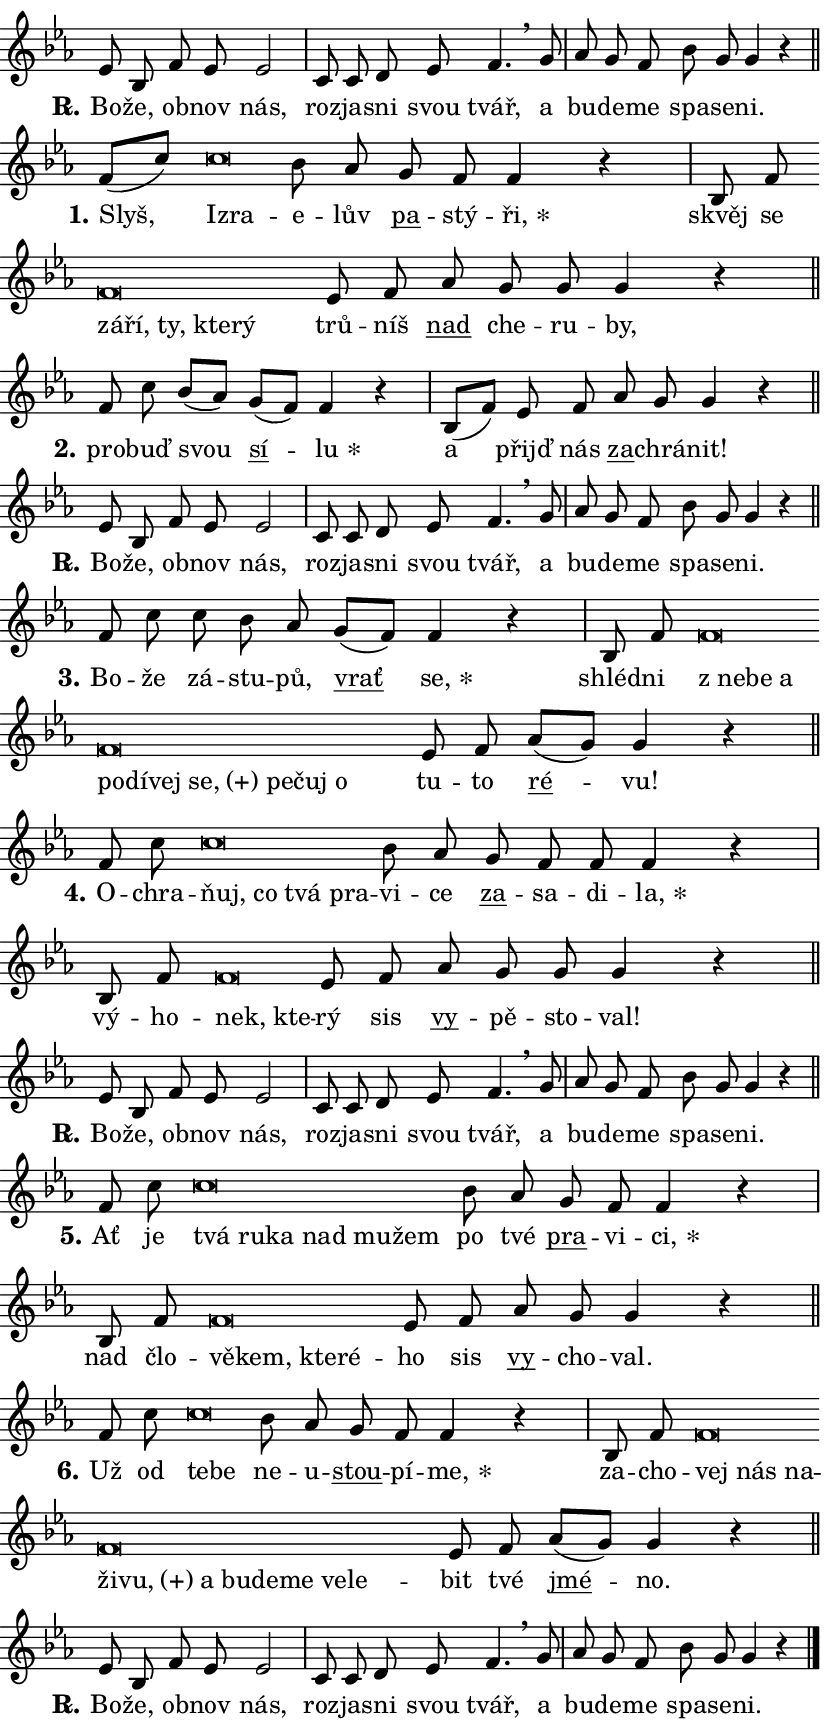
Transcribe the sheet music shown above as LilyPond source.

\version "2.24.0"
\header { tagline = "" }
\paper {
  indent = 0\cm
  top-margin = 0\cm
  right-margin = 0.13\cm % to fit lyric hyphens
  bottom-margin = 0\cm
  left-margin = 0\cm
  paper-width = 14\cm
  page-breaking = #ly:one-page-breaking
  system-system-spacing.basic-distance = #11
  score-system-spacing.basic-distance = #11
  ragged-last = ##f
}


%% Author: Thomas Morley
%% https://lists.gnu.org/archive/html/lilypond-user/2020-05/msg00002.html
#(define (line-position grob)
"Returns position of @var[grob} in current system:
   @code{'start}, if at first time-step
   @code{'end}, if at last time-step
   @code{'middle} otherwise
"
  (let* ((col (ly:item-get-column grob))
         (ln (ly:grob-object col 'left-neighbor))
         (rn (ly:grob-object col 'right-neighbor))
         (col-to-check-left (if (ly:grob? ln) ln col))
         (col-to-check-right (if (ly:grob? rn) rn col))
         (break-dir-left
           (and
             (ly:grob-property col-to-check-left 'non-musical #f)
             (ly:item-break-dir col-to-check-left)))
         (break-dir-right
           (and
             (ly:grob-property col-to-check-right 'non-musical #f)
             (ly:item-break-dir col-to-check-right))))
        (cond ((eqv? 1 break-dir-left) 'start)
              ((eqv? -1 break-dir-right) 'end)
              (else 'middle))))

#(define (tranparent-at-line-position vctor)
  (lambda (grob)
  "Relying on @code{line-position} select the relevant enry from @var{vctor}.
Used to determine transparency,"
    (case (line-position grob)
      ((end) (not (vector-ref vctor 0)))
      ((middle) (not (vector-ref vctor 1)))
      ((start) (not (vector-ref vctor 2))))))

noteHeadBreakVisibility =
#(define-music-function (break-visibility)(vector?)
"Makes @code{NoteHead}s transparent relying on @var{break-visibility}"
#{
  \override NoteHead.transparent =
    #(tranparent-at-line-position break-visibility)
#})

#(define delete-ledgers-for-transparent-note-heads
  (lambda (grob)
    "Reads whether a @code{NoteHead} is transparent.
If so this @code{NoteHead} is removed from @code{'note-heads} from
@var{grob}, which is supposed to be @code{LedgerLineSpanner}.
As a result ledgers are not printed for this @code{NoteHead}"
    (let* ((nhds-array (ly:grob-object grob 'note-heads))
           (nhds-list
             (if (ly:grob-array? nhds-array)
                 (ly:grob-array->list nhds-array)
                 '()))
           ;; Relies on the transparent-property being done before
           ;; Staff.LedgerLineSpanner.after-line-breaking is executed.
           ;; This is fragile ...
           (to-keep
             (remove
               (lambda (nhd)
                 (ly:grob-property nhd 'transparent #f))
               nhds-list)))
      ;; TODO find a better method to iterate over grob-arrays, similiar
      ;; to filter/remove etc for lists
      ;; For now rebuilt from scratch
      (set! (ly:grob-object grob 'note-heads)  '())
      (for-each
        (lambda (nhd)
          (ly:pointer-group-interface::add-grob grob 'note-heads nhd))
        to-keep))))

squashNotes = {
  \override NoteHead.X-extent = #'(-0.2 . 0.2)
  \override NoteHead.Y-extent = #'(-0.75 . 0)
  \override NoteHead.stencil =
    #(lambda (grob)
       (let ((pos (ly:grob-property grob 'staff-position)))
         (begin
           (if (< pos -7) (display "ERROR: Lower brevis then expected\n") (display ""))
           (if (<= pos -6) ly:text-interface::print ly:note-head::print))))
}
unSquashNotes = {
  \revert NoteHead.X-extent
  \revert NoteHead.Y-extent
  \revert NoteHead.stencil
}

hideNotes = \noteHeadBreakVisibility #begin-of-line-visible
unHideNotes = \noteHeadBreakVisibility #all-visible

% work-around for resetting accidentals
% https://lilypond.org/doc/v2.23/Documentation/notation/displaying-rhythms#unmetered-music
cadenzaMeasure = {
  \cadenzaOff
  \partial 1024 s1024
  \cadenzaOn
}

#(define-markup-command (accent layout props text) (markup?)
  "Underline accented syllable"
  (interpret-markup layout props
    #{\markup \override #'(offset . 4.3) \underline { #text }#}))

responsum = \markup \concat {
  "R" \hspace #-1.05 \path #0.1 #'((moveto 0 0.07) (lineto 0.9 0.8)) \hspace #0.05 "."
}

spaceSize = #0.6828661417322834 % exact space size for TeX Gyre Schola

\layout {
  \context {
    \Staff
    \remove "Time_signature_engraver"
    \override LedgerLineSpanner.after-line-breaking = #delete-ledgers-for-transparent-note-heads
  }
  \context {
    \Lyrics {
      \override LyricSpace.minimum-distance = \spaceSize
      \override LyricText.font-name = #"TeX Gyre Schola"
      \override LyricText.font-size = 1
      \override StanzaNumber.font-name = #"TeX Gyre Schola Bold"
      \override StanzaNumber.font-size = 1
    }
  }
  \context {
    \Score 
    \override NoteHead.text =
      #(lambda (grob) 
        (let ((pos (ly:grob-property grob 'staff-position)))
          #{\markup {
            \combine
              \halign #-0.55 \raise #(if (= pos -6) 0 0.5) \override #'(thickness . 2) \draw-line #'(3.2 . 0)
              \musicglyph "noteheads.sM1"
          }#}))
  }
}

% magnetic-lyrics.ily
%
%   written by
%     Jean Abou Samra <jean@abou-samra.fr>
%     Werner Lemberg <wl@gnu.org>
%
%   adapted by
%     Jiri Hon <jiri.hon@gmail.com>
%
% Version 2022-Apr-15

% https://www.mail-archive.com/lilypond-user@gnu.org/msg149350.html

#(define (Left_hyphen_pointer_engraver context)
   "Collect syllable-hyphen-syllable occurrences in lyrics and store
them in properties.  This engraver only looks to the left.  For
example, if the lyrics input is @code{foo -- bar}, it does the
following.

@itemize @bullet
@item
Set the @code{text} property of the @code{LyricHyphen} grob between
@q{foo} and @q{bar} to @code{foo}.

@item
Set the @code{left-hyphen} property of the @code{LyricText} grob with
text @q{foo} to the @code{LyricHyphen} grob between @q{foo} and
@q{bar}.
@end itemize

Use this auxiliary engraver in combination with the
@code{lyric-@/text::@/apply-@/magnetic-@/offset!} hook."
   (let ((hyphen #f)
         (text #f))
     (make-engraver
      (acknowledgers
       ((lyric-syllable-interface engraver grob source-engraver)
        (set! text grob)))
      (end-acknowledgers
       ((lyric-hyphen-interface engraver grob source-engraver)
        ;(when (not (grob::has-interface grob 'lyric-space-interface))
          (set! hyphen grob)));)
      ((stop-translation-timestep engraver)
       (when (and text hyphen)
         (ly:grob-set-object! text 'left-hyphen hyphen))
       (set! text #f)
       (set! hyphen #f)))))

#(define (lyric-text::apply-magnetic-offset! grob)
   "If the space between two syllables is less than the value in
property @code{LyricText@/.details@/.squash-threshold}, move the right
syllable to the left so that it gets concatenated with the left
syllable.

Use this function as a hook for
@code{LyricText@/.after-@/line-@/breaking} if the
@code{Left_@/hyphen_@/pointer_@/engraver} is active."
   (let ((hyphen (ly:grob-object grob 'left-hyphen #f)))
     (when hyphen
       (let ((left-text (ly:spanner-bound hyphen LEFT)))
         (when (grob::has-interface left-text 'lyric-syllable-interface)
           (let* ((common (ly:grob-common-refpoint grob left-text X))
                  (this-x-ext (ly:grob-extent grob common X))
                  (left-x-ext
                   (begin
                     ;; Trigger magnetism for left-text.
                     (ly:grob-property left-text 'after-line-breaking)
                     (ly:grob-extent left-text common X)))
                  ;; `delta` is the gap width between two syllables.
                  (delta (- (interval-start this-x-ext)
                            (interval-end left-x-ext)))
                  (details (ly:grob-property grob 'details))
                  (threshold (assoc-get 'squash-threshold details 0.2)))
             (when (< delta threshold)
               (let* (;; We have to manipulate the input text so that
                      ;; ligatures crossing syllable boundaries are not
                      ;; disabled.  For languages based on the Latin
                      ;; script this is essentially a beautification.
                      ;; However, for non-Western scripts it can be a
                      ;; necessity.
                      (lt (ly:grob-property left-text 'text))
                      (rt (ly:grob-property grob 'text))
                      (is-space (grob::has-interface hyphen 'lyric-space-interface))
                      (space (if is-space " " ""))
                      (extra-delta (if is-space spaceSize 0))
                      ;; Append new syllable.
                      (ltrt-space (if (and (string? lt) (string? rt))
                                (string-append lt space rt)
                                (make-concat-markup (list lt space rt))))
                      ;; Right-align `ltrt` to the right side.
                      (ltrt-space-markup (grob-interpret-markup
                               grob
                               (make-translate-markup
                                (cons (interval-length this-x-ext) 0)
                                (make-right-align-markup ltrt-space)))))
                 (begin
                   ;; Don't print `left-text`.
                   (ly:grob-set-property! left-text 'stencil #f)
                   ;; Set text and stencil (which holds all collected
                   ;; syllables so far) and shift it to the left.
                   (ly:grob-set-property! grob 'text ltrt-space)
                   (ly:grob-set-property! grob 'stencil ltrt-space-markup)
                   (ly:grob-translate-axis! grob (- (- delta extra-delta)) X))))))))))


#(define (lyric-hyphen::displace-bounds-first grob)
   ;; Make very sure this callback isn't triggered too early.
   (let ((left (ly:spanner-bound grob LEFT))
         (right (ly:spanner-bound grob RIGHT)))
     (ly:grob-property left 'after-line-breaking)
     (ly:grob-property right 'after-line-breaking)
     (ly:lyric-hyphen::print grob)))

squashThreshold = #0.4

\layout {
  \context {
    \Lyrics
    \consists #Left_hyphen_pointer_engraver
    \override LyricText.after-line-breaking =
      #lyric-text::apply-magnetic-offset!
    \override LyricHyphen.stencil = #lyric-hyphen::displace-bounds-first
    \override LyricText.details.squash-threshold = \squashThreshold
    \override LyricHyphen.minimum-distance = 0
    \override LyricHyphen.minimum-length = \squashThreshold
  }
}

squashText = \override LyricText.details.squash-threshold = 9999
unSquashText = \override LyricText.details.squash-threshold = \squashThreshold

leftText = \override LyricText.self-alignment-X = #LEFT
unLeftText = \revert LyricText.self-alignment-X

starOffset = #(lambda (grob) 
                (let ((x_offset (ly:self-alignment-interface::aligned-on-x-parent grob)))
                  (if (= x_offset 0) 0 (+ x_offset 1.2))))

star = #(define-music-function (syllable)(string?)
"Append star separator at the end of a syllable"
#{
  \once \override LyricText.X-offset = #starOffset
  \lyricmode { \markup {
    #syllable
    \override #'((font-name . "TeX Gyre Schola Bold")) \hspace #0.2 \lower #0.65 \larger "*"
  } }
#})

starAccent = #(define-music-function (syllable)(string?)
"Append star separator at the end of a syllable and make accent"
#{
  \once \override LyricText.X-offset = #starOffset
  \lyricmode { \markup {
    \accent #syllable
    \override #'((font-name . "TeX Gyre Schola Bold")) \hspace #0.2 \lower #0.65 \larger "*"
  } }
#})

breath = #(define-music-function (syllable)(string?)
"Append breathing indicator at the end of a syllable"
#{
  \lyricmode { \markup { #syllable "+" } }
#})

optionalBreath = #(define-music-function (syllable)(string?)
"Append optional breathing indicator at the end of a syllable"
#{
  \lyricmode { \markup { #syllable "(+)" } }
#})


\score {
    <<
        \new Voice = "melody" { \cadenzaOn \key es \major \relative { es'8 bes f' es es2 \cadenzaMeasure \bar "|" c8 c d es \bar "" f4. \breathe g8 \cadenzaMeasure \bar "|" as g f \bar "" bes g g4 r \cadenzaMeasure \bar "||" \break } }
        \new Lyrics \lyricsto "melody" { \lyricmode { \set stanza = \responsum
Bo -- že, ob -- nov nás, roz -- ja -- sni svou tvář, a bu -- de -- me spa -- se -- ni. } }
    >>
    \layout {}
}

\score {
    <<
        \new Voice = "melody" { \cadenzaOn \key es \major \relative { f'8[( c')] \bar "" \squashNotes c\breve*1/16 \hideNotes \breve*1/16 \bar "" \unHideNotes \unSquashNotes bes8 as \bar "" g f f4 r \cadenzaMeasure \bar "|" bes,8 f' \bar "" \squashNotes f\breve*1/16 \hideNotes \breve*1/16 \bar "" \breve*1/16 \bar "" \breve*1/16 \breve*1/16 \bar "" \unHideNotes \unSquashNotes es8 f \bar "" as g g g4 r \cadenzaMeasure \bar "||" \break } }
        \new Lyrics \lyricsto "melody" { \lyricmode { \set stanza = "1."
Slyš, \leftText Iz -- \squashText ra -- \unLeftText \unSquashText e -- lův \markup \accent pa -- stý -- \star ři, skvěj se \leftText zá -- \squashText ří, ty, kte -- rý \unLeftText \unSquashText trů -- níš \markup \accent nad che -- ru -- by, } }
    >>
    \layout {}
}

\score {
    <<
        \new Voice = "melody" { \cadenzaOn \key es \major \relative { f'8 c' bes8[( as)] \bar "" g[( f)] f4 r \cadenzaMeasure \bar "|" bes,8[( f')] es8 f \bar "" as g g4 r \cadenzaMeasure \bar "||" \break } }
        \new Lyrics \lyricsto "melody" { \lyricmode { \set stanza = "2."
pro -- buď svou \markup \accent sí -- \star lu a přijď nás \markup \accent za -- chrá -- nit! } }
    >>
    \layout {}
}

\score {
    <<
        \new Voice = "melody" { \cadenzaOn \key es \major \relative { es'8 bes f' es es2 \cadenzaMeasure \bar "|" c8 c d es \bar "" f4. \breathe g8 \cadenzaMeasure \bar "|" as g f \bar "" bes g g4 r \cadenzaMeasure \bar "||" \break } }
        \new Lyrics \lyricsto "melody" { \lyricmode { \set stanza = \responsum
Bo -- že, ob -- nov nás, roz -- ja -- sni svou tvář, a bu -- de -- me spa -- se -- ni. } }
    >>
    \layout {}
}

\score {
    <<
        \new Voice = "melody" { \cadenzaOn \key es \major \relative { f'8 c' \bar "" c bes8 as \bar "" g[( f)] f4 r \cadenzaMeasure \bar "|" bes,8 f' \bar "" \squashNotes f\breve*1/16 \hideNotes \breve*1/16 \bar "" \breve*1/16 \bar "" \breve*1/16 \bar "" \breve*1/16 \bar "" \breve*1/16 \bar "" \breve*1/16 \bar "" \breve*1/16 \bar "" \breve*1/16 \breve*1/16 \bar "" \unHideNotes \unSquashNotes es8 f \bar "" as[( g)] g4 r \cadenzaMeasure \bar "||" \break } }
        \new Lyrics \lyricsto "melody" { \lyricmode { \set stanza = "3."
Bo -- že zá -- stu -- pů, \markup \accent vrať \star se, shléd -- ni \leftText "z ne" -- \squashText be a po -- dí -- vej \optionalBreath se, pe -- čuj o \unLeftText \unSquashText tu -- to \markup \accent ré -- vu! } }
    >>
    \layout {}
}

\score {
    <<
        \new Voice = "melody" { \cadenzaOn \key es \major \relative { f'8 c' \bar "" \squashNotes c\breve*1/16 \hideNotes \breve*1/16 \bar "" \breve*1/16 \breve*1/16 \bar "" \unHideNotes \unSquashNotes bes8 as \bar "" g f f f4 r \cadenzaMeasure \bar "|" bes,8 f' \bar "" \squashNotes f\breve*1/16 \hideNotes \breve*1/16 \bar "" \unHideNotes \unSquashNotes es8 f \bar "" as g g g4 r \cadenzaMeasure \bar "||" \break } }
        \new Lyrics \lyricsto "melody" { \lyricmode { \set stanza = "4."
O -- chra -- \leftText ňuj, \squashText co tvá pra -- \unLeftText \unSquashText vi -- ce \markup \accent za -- sa -- di -- \star la, vý -- ho -- \leftText nek, \squashText kte -- \unLeftText \unSquashText rý sis \markup \accent vy -- pě -- sto -- val! } }
    >>
    \layout {}
}

\score {
    <<
        \new Voice = "melody" { \cadenzaOn \key es \major \relative { es'8 bes f' es es2 \cadenzaMeasure \bar "|" c8 c d es \bar "" f4. \breathe g8 \cadenzaMeasure \bar "|" as g f \bar "" bes g g4 r \cadenzaMeasure \bar "||" \break } }
        \new Lyrics \lyricsto "melody" { \lyricmode { \set stanza = \responsum
Bo -- že, ob -- nov nás, roz -- ja -- sni svou tvář, a bu -- de -- me spa -- se -- ni. } }
    >>
    \layout {}
}

\score {
    <<
        \new Voice = "melody" { \cadenzaOn \key es \major \relative { f'8 c' \bar "" \squashNotes c\breve*1/16 \hideNotes \breve*1/16 \bar "" \breve*1/16 \bar "" \breve*1/16 \bar "" \breve*1/16 \breve*1/16 \bar "" \unHideNotes \unSquashNotes bes8 as \bar "" g f f4 r \cadenzaMeasure \bar "|" bes,8 f' \bar "" \squashNotes f\breve*1/16 \hideNotes \breve*1/16 \bar "" \breve*1/16 \breve*1/16 \bar "" \unHideNotes \unSquashNotes es8 f \bar "" as g g4 r \cadenzaMeasure \bar "||" \break } }
        \new Lyrics \lyricsto "melody" { \lyricmode { \set stanza = "5."
Ať je \leftText tvá \squashText ru -- ka nad mu -- žem \unLeftText \unSquashText po tvé \markup \accent pra -- vi -- \star ci, nad člo -- \leftText vě -- \squashText kem, kte -- ré -- \unLeftText \unSquashText ho sis \markup \accent vy -- cho -- val. } }
    >>
    \layout {}
}

\score {
    <<
        \new Voice = "melody" { \cadenzaOn \key es \major \relative { f'8 c' \bar "" \squashNotes c\breve*1/16 \hideNotes \breve*1/16 \bar "" \unHideNotes \unSquashNotes bes8 as \bar "" g f f4 r \cadenzaMeasure \bar "|" bes,8 f' \bar "" \squashNotes f\breve*1/16 \hideNotes \breve*1/16 \bar "" \breve*1/16 \bar "" \breve*1/16 \bar "" \breve*1/16 \bar "" \breve*1/16 \bar "" \breve*1/16 \bar "" \breve*1/16 \bar "" \breve*1/16 \bar "" \breve*1/16 \breve*1/16 \bar "" \unHideNotes \unSquashNotes es8 f \bar "" as[( g)] g4 r \cadenzaMeasure \bar "||" \break } }
        \new Lyrics \lyricsto "melody" { \lyricmode { \set stanza = "6."
Už od \leftText te -- \squashText be \unLeftText \unSquashText ne -- u -- \markup \accent stou -- pí -- \star me, za -- cho -- \leftText vej \squashText nás na -- ži -- \optionalBreath vu, a bu -- de -- me ve -- le -- \unLeftText \unSquashText bit tvé \markup \accent jmé -- no. } }
    >>
    \layout {}
}

\score {
    <<
        \new Voice = "melody" { \cadenzaOn \key es \major \relative { es'8 bes f' es es2 \cadenzaMeasure \bar "|" c8 c d es \bar "" f4. \breathe g8 \cadenzaMeasure \bar "|" as g f \bar "" bes g g4 r \cadenzaMeasure \bar "||" \break } \bar "|." }
        \new Lyrics \lyricsto "melody" { \lyricmode { \set stanza = \responsum
Bo -- že, ob -- nov nás, roz -- ja -- sni svou tvář, a bu -- de -- me spa -- se -- ni. } }
    >>
    \layout {}
}
